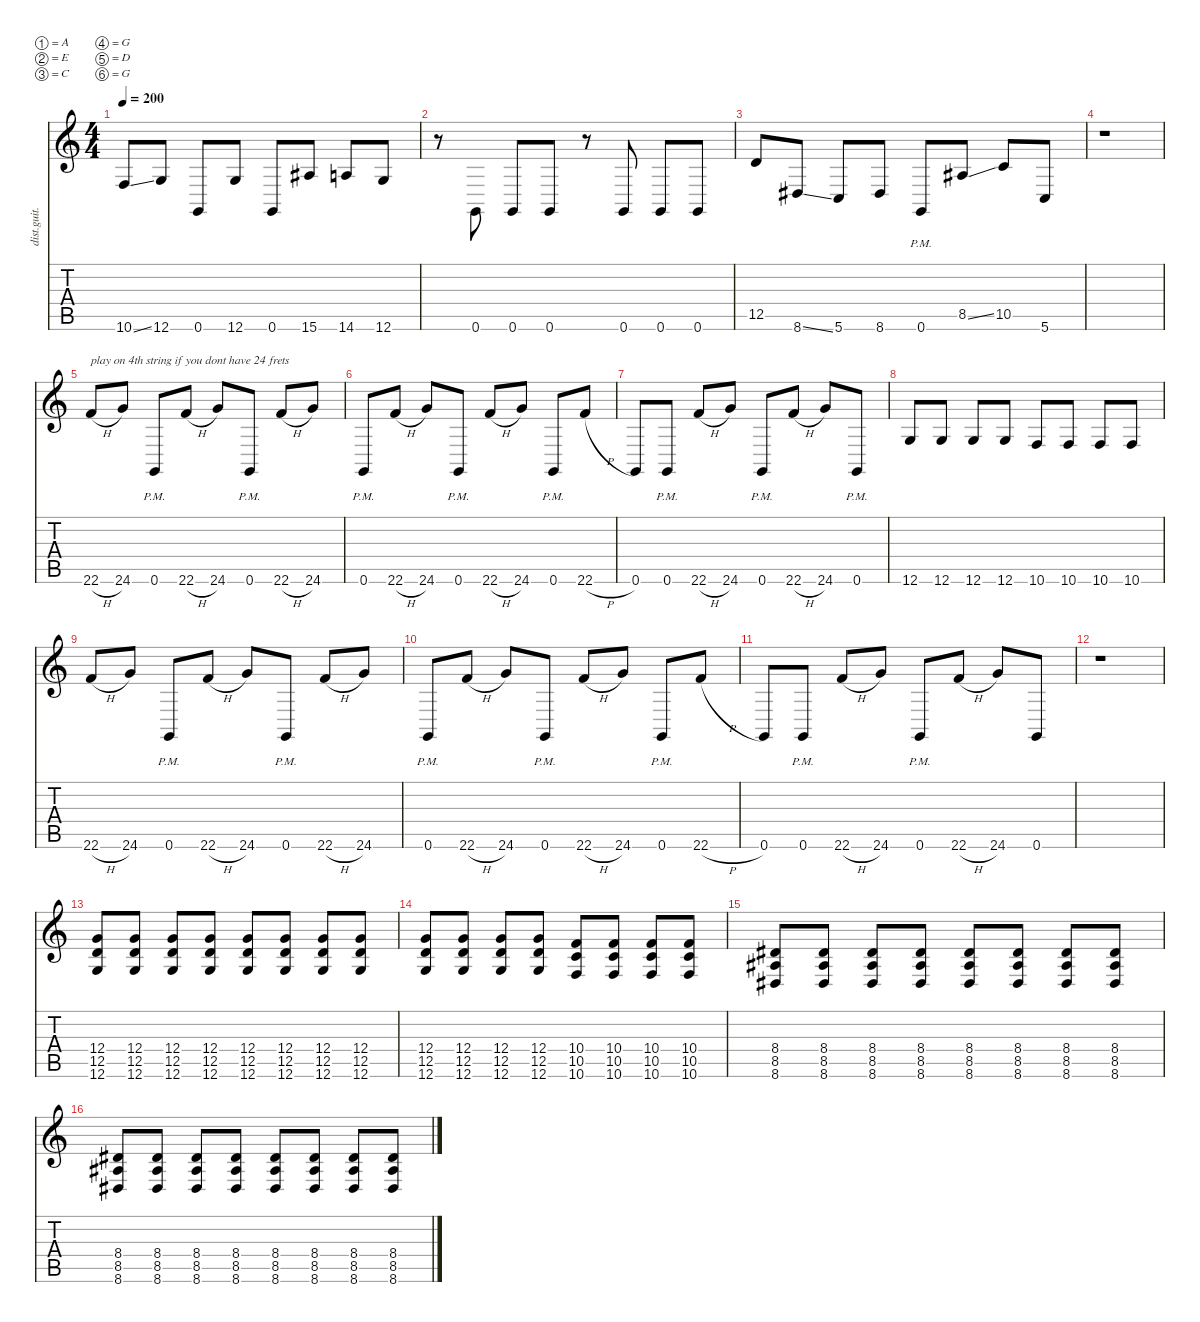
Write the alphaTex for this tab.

\defaultSystemsLayout 4
\hideDynamics
\bracketExtendMode nobrackets
\otherSystemsTrackNameOrientation horizontal
\track ("Distortion Guitar" "dist.guit.") {instrument distortionguitar}
\staff {score tabs}
\tuning (A3 E3 C3 G2 D2 G1)
\ts (4 4)
\tempo 200
\clef g2
\ks c
10.6{ss}.8{dy mf beam Up} 12.6.8{beam Up} 0.6.8{beam Up} 12.6.8{beam Up} 0.6.8{beam Up} 15.6{acc #}.8{beam Up} 14.6.8{beam Up} 12.6.8{beam Up} |
r.8{beam Down} 0.6.8{beam Up} 0.6.8{beam Up} 0.6.8{beam Up} r.8{beam Up} 0.6.8{beam Up} 0.6.8{beam Up} 0.6.8{beam Up} |
12.5.8{beam Up} 8.6{ss acc #}.8{beam Up} 5.6.8{beam Up} 8.6{acc #}.8{beam Up} 0.6{pm}.8{beam Up} 8.5{ss acc #}.8{beam Up} 10.5.8{beam Up} 5.6.8{beam Up} |
r.1{beam Down} |
22.6{h}.8{txt "play on 4th string if you dont have 24 frets" beam Up} 24.6.8{beam Up} 0.6{pm}.8{beam Up} 22.6{h}.8{beam Up} 24.6.8{beam Up} 0.6{pm}.8{beam Up} 22.6{h}.8{beam Up} 24.6.8{beam Up} |
0.6{pm}.8{beam Up} 22.6{h}.8{beam Up} 24.6.8{beam Up} 0.6{pm}.8{beam Up} 22.6{h}.8{beam Up} 24.6.8{beam Up} 0.6{pm}.8{beam Up} 22.6{h}.8{beam Up} |
0.6.8{beam Up} 0.6{pm}.8{beam Up} 22.6{h}.8{beam Up} 24.6.8{beam Up} 0.6{pm}.8{beam Up} 22.6{h}.8{beam Up} 24.6.8{beam Up} 0.6{pm}.8{beam Up} |
12.6.8{beam Up} 12.6.8{beam Up} 12.6.8{beam Up} 12.6.8{beam Up} 10.6.8{beam Up} 10.6.8{beam Up} 10.6.8{beam Up} 10.6.8{beam Up} |
22.6{h}.8{beam Up} 24.6.8{beam Up} 0.6{pm}.8{beam Up} 22.6{h}.8{beam Up} 24.6.8{beam Up} 0.6{pm}.8{beam Up} 22.6{h}.8{beam Up} 24.6.8{beam Up} |
0.6{pm}.8{beam Up} 22.6{h}.8{beam Up} 24.6.8{beam Up} 0.6{pm}.8{beam Up} 22.6{h}.8{beam Up} 24.6.8{beam Up} 0.6{pm}.8{beam Up} 22.6{h}.8{beam Up} |
0.6.8{beam Up} 0.6{pm}.8{beam Up} 22.6{h}.8{beam Up} 24.6.8{beam Up} 0.6{pm}.8{beam Up} 22.6{h}.8{beam Up} 24.6.8{beam Up} 0.6.8{beam Up} |
r.1{beam Down} |
(12.6 12.5 12.4).8{beam Up} (12.6 12.5 12.4).8{beam Up} (12.6 12.5 12.4).8{beam Up} (12.6 12.5 12.4).8{beam Up} (12.6 12.5 12.4).8{beam Up} (12.6 12.5 12.4).8{beam Up} (12.6 12.5 12.4).8{beam Up} (12.6 12.5 12.4).8{beam Up} |
(12.4 12.5 12.6).8{beam Up} (12.4 12.5 12.6).8{beam Up} (12.4 12.5 12.6).8{beam Up} (12.4 12.5 12.6).8{beam Up} (10.6 10.5 10.4).8{beam Up} (10.4 10.5 10.6).8{beam Up} (10.5 10.6 10.4).8{beam Up} (10.4 10.5 10.6).8{beam Up} |
(8.6{acc #} 8.5{acc #} 8.4{acc #}).8{beam Up} (8.6{acc #} 8.5{acc #} 8.4{acc #}).8{beam Up} (8.6{acc #} 8.5{acc #} 8.4{acc #}).8{beam Up} (8.6{acc #} 8.5{acc #} 8.4{acc #}).8{beam Up} (8.6{acc #} 8.5{acc #} 8.4{acc #}).8{beam Up} (8.6{acc #} 8.5{acc #} 8.4{acc #}).8{beam Up} (8.6{acc #} 8.5{acc #} 8.4{acc #}).8{beam Up} (8.6{acc #} 8.5{acc #} 8.4{acc #}).8{beam Up} |
(8.6{acc #} 8.5{acc #} 8.4{acc #}).8{beam Up} (8.6{acc #} 8.5{acc #} 8.4{acc #}).8{beam Up} (8.6{acc #} 8.5{acc #} 8.4{acc #}).8{beam Up} (8.6{acc #} 8.5{acc #} 8.4{acc #}).8{beam Up} (8.6{acc #} 8.5{acc #} 8.4{acc #}).8{beam Up} (8.6{acc #} 8.5{acc #} 8.4{acc #}).8{beam Up} (8.6{acc #} 8.5{acc #} 8.4{acc #}).8{beam Up} (8.6{acc #} 8.5{acc #} 8.4{acc #}).8{beam Up}
